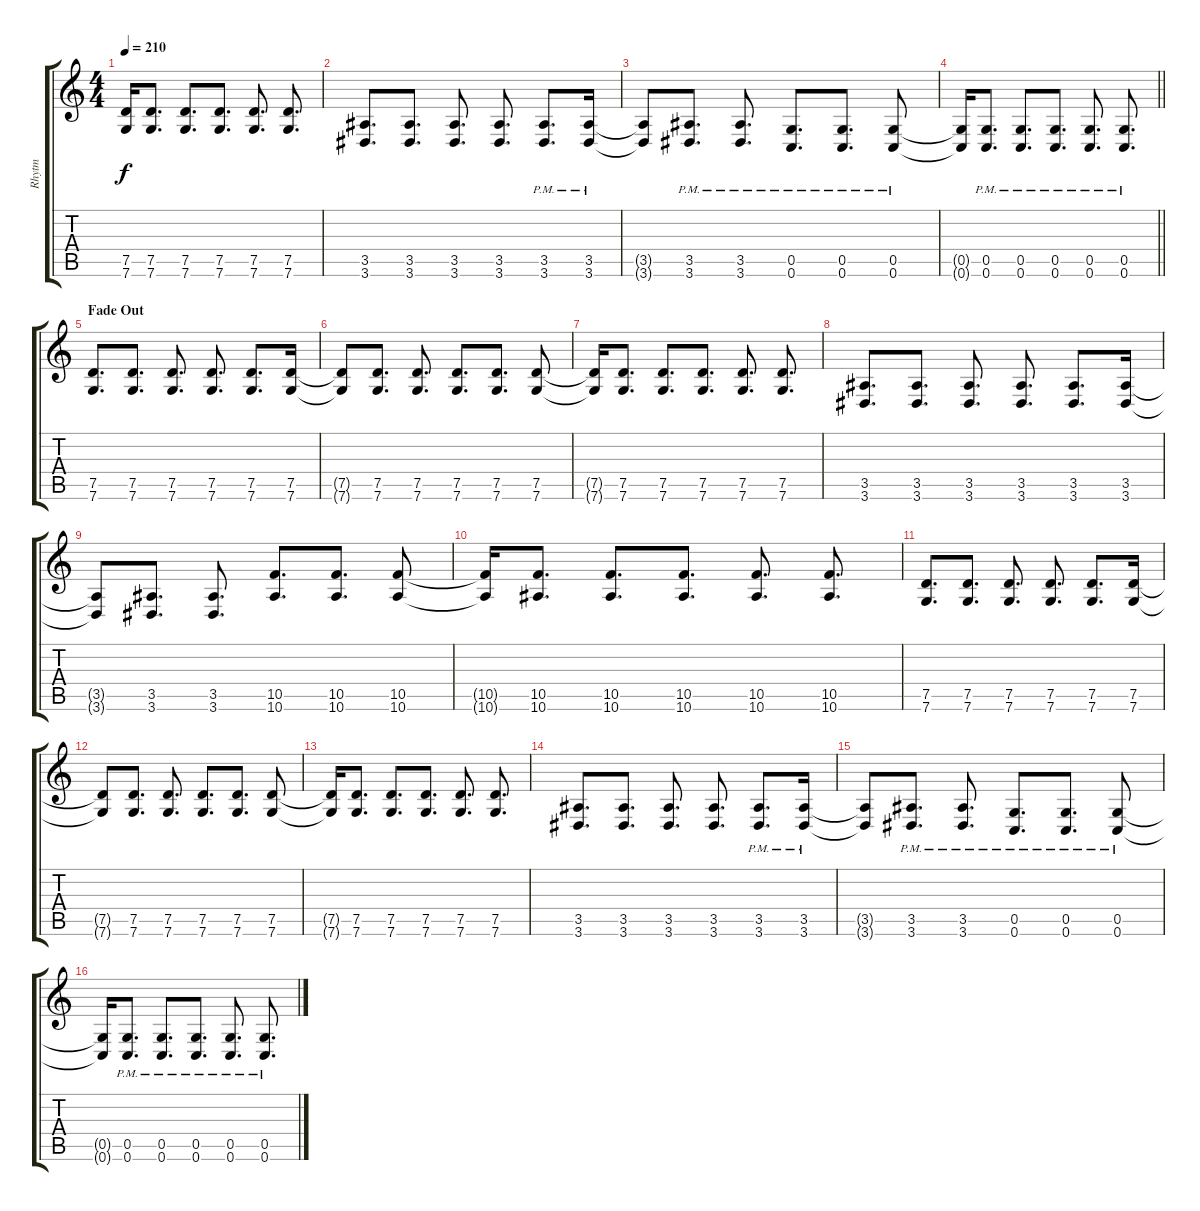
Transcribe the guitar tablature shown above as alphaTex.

\track ("Rhytm" "Rhytm") {instrument distortionguitar}
\staff {score tabs}
\tuning (D4 A3 F3 C3 G2 C2) {hide}
\ts (4 4)
\tempo 210
\clef g2
\ks c
(7.5{t} 7.6{t}).16{dy f} (7.5 7.6).8{d} (7.5 7.6).8{d} (7.5 7.6).8{d} (7.5 7.6).8{d} (7.5 7.6).8{d} |
(3.5 3.6).8{d} (3.5 3.6).8{d} (3.5 3.6).8{d} (3.5 3.6).8{d} (3.5{pm} 3.6{pm}).8{d} (3.5{pm} 3.6{pm}).16 |
(3.5{t} 3.6{t}).8 (3.5{pm} 3.6{pm}).8{d} (3.5{pm} 3.6{pm}).8{d} (0.5{pm} 0.6{pm}).8{d} (0.5{pm} 0.6{pm}).8{d} (0.5{pm} 0.6{pm}).8 |
\barLineRight lightlight
(0.5{t} 0.6{t}).16 (0.5{pm} 0.6{pm}).8{d} (0.5{pm} 0.6{pm}).8{d} (0.5{pm} 0.6{pm}).8{d} (0.5{pm} 0.6{pm}).8{d} (0.5{pm} 0.6{pm}).8{d} |
\section ("" "Fade Out")
(7.5 7.6).8{d} (7.5 7.6).8{d} (7.5 7.6).8{d} (7.5 7.6).8{d} (7.5 7.6).8{d} (7.5 7.6).16 |
(7.5{t} 7.6{t}).8 (7.5 7.6).8{d} (7.5 7.6).8{d} (7.5 7.6).8{d} (7.5 7.6).8{d} (7.5 7.6).8 |
(7.5{t} 7.6{t}).16 (7.5 7.6).8{d} (7.5 7.6).8{d} (7.5 7.6).8{d} (7.5 7.6).8{d} (7.5 7.6).8{d} |
(3.5 3.6).8{d} (3.5 3.6).8{d} (3.5 3.6).8{d} (3.5 3.6).8{d} (3.5 3.6).8{d} (3.5 3.6).16 |
(3.5{t} 3.6{t}).8 (3.5 3.6).8{d} (3.5 3.6).8{d} (10.5 10.6).8{d} (10.5 10.6).8{d} (10.5 10.6).8 |
(10.5{t} 10.6{t}).16 (10.5 10.6).8{d} (10.5 10.6).8{d} (10.5 10.6).8{d} (10.5 10.6).8{d} (10.5 10.6).8{d} |
(7.5 7.6).8{d} (7.5 7.6).8{d} (7.5 7.6).8{d} (7.5 7.6).8{d} (7.5 7.6).8{d} (7.5 7.6).16 |
(7.5{t} 7.6{t}).8 (7.5 7.6).8{d} (7.5 7.6).8{d} (7.5 7.6).8{d} (7.5 7.6).8{d} (7.5 7.6).8 |
(7.5{t} 7.6{t}).16 (7.5 7.6).8{d} (7.5 7.6).8{d} (7.5 7.6).8{d} (7.5 7.6).8{d} (7.5 7.6).8{d} |
(3.5 3.6).8{d} (3.5 3.6).8{d} (3.5 3.6).8{d} (3.5 3.6).8{d} (3.5{pm} 3.6{pm}).8{d} (3.5{pm} 3.6{pm}).16 |
(3.5{t} 3.6{t}).8 (3.5{pm} 3.6{pm}).8{d} (3.5{pm} 3.6{pm}).8{d} (0.5{pm} 0.6{pm}).8{d} (0.5{pm} 0.6{pm}).8{d} (0.5{pm} 0.6{pm}).8 |
(0.5{t} 0.6{t}).16 (0.5{pm} 0.6{pm}).8{d} (0.5{pm} 0.6{pm}).8{d} (0.5{pm} 0.6{pm}).8{d} (0.5{pm} 0.6{pm}).8{d} (0.5{pm} 0.6{pm}).8{d}
